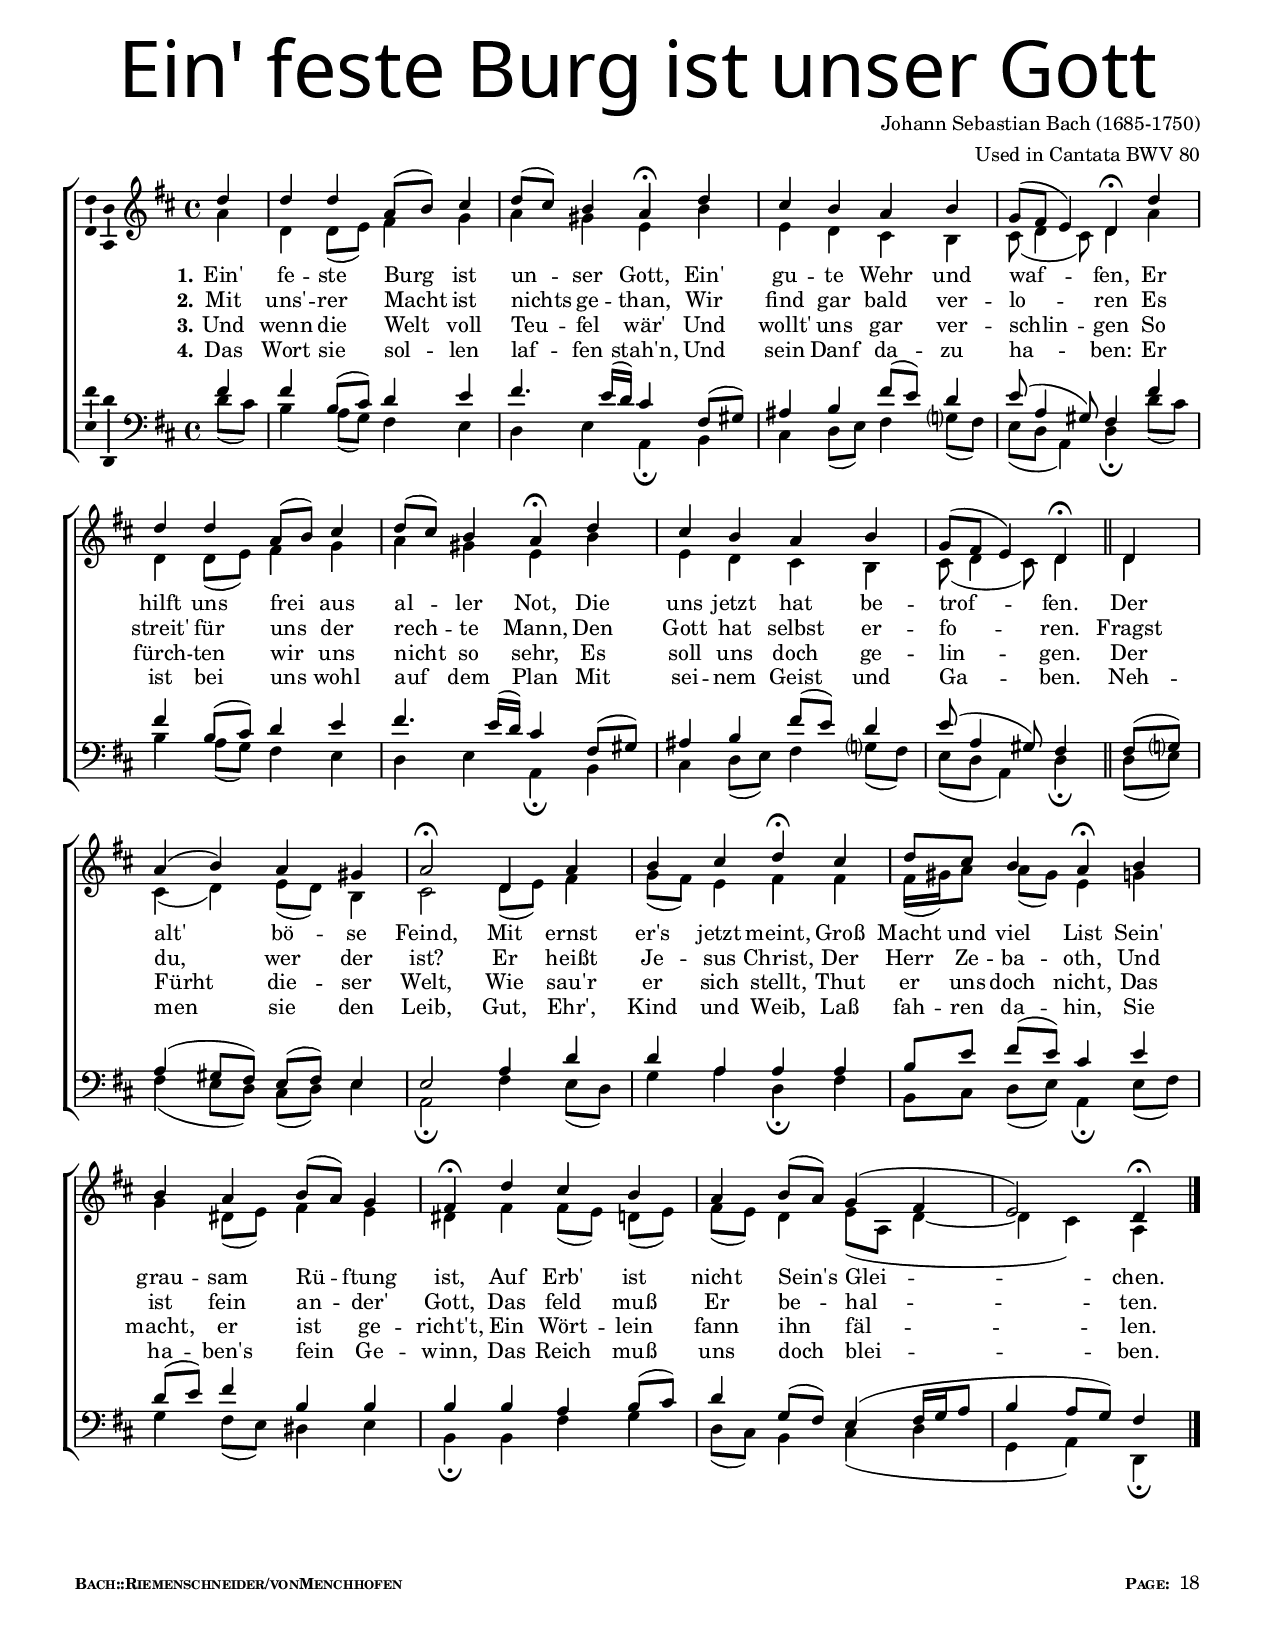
\version "2.19.28"

%%%%%%%%%%%%%%%%%%%%%%%%%%%%%%%%
% Template File cobbled together by Zack von Menchhofen 
%
% http://www.zacheryv.com
% http://www.choirmaster.ca
% http://www.choir.space
%
%
% Feel Free to Use
%
%%%%%%%%%%%%%%%%%%%%%%%%%%%%%%%%

\header {
  %title = "Title"
  %subtitle = "Subtitle"
  composer = "Johann Sebastian Bach (1685-1750)"
  arranger = "Used in Cantata BWV 80"
  title = \markup { \override #'(font-name . "KaiserzeitGotisch") \fontsize #8 { "Ein' feste Burg ist unser Gott"}}
  %Make a Crown
  %title = \markup {   \override #'(font-name . "IntellectaCrowns") \fontsize #10 {
  %       Y
  %}}
  %Make a pretty border at the bottom
  %copyright = \markup {\override #'(font-name . "IntellectaHeraldics") \fontsize #13 {      "yyyyyy"    }}
  % Remove default LilyPond tagline
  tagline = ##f
}

%#(set! paper-alist (cons '("halfLegal" . (cons (* 8.5 in) (* 9 in))) paper-alist))
#(set-global-staff-size 17)

\paper {
  #(set-paper-size "letter")
  page-break = #ly:minimal-breaking
   #(include-special-characters)
  %between-system-space = 10\mm
  two-sided = true
  top-margin = .3\in
  bottom-margin = .3\in 
  %inner-margin = 1\in
  left-margin = .5\in
  right-margin = .5\in
  %outer-margin = 0.5\in
  %page-count = #2
  %between-system-space = 20\mm
  first-page-number = #18
  print-first-page-number =  ##t
  oddHeaderMarkup = \markup \fill-line { " "  }
  evenHeaderMarkup = \markup \fill-line { " "  }
  oddFooterMarkup = \markup { 
                        \fill-line {
                          \line {   \tiny \bold \smallCaps "Bach::Riemenschneider/vonMenchhofen "    }
                          \line { \tiny \bold \smallCaps "Page: "   \on-the-fly #print-page-number-check-first \fromproperty #'page:page-number-string } 
                        } 
                      }
  evenFooterMarkup = \markup { 
                        \fill-line {
                          \line { \tiny \bold \smallCaps "Bach::Riemenschneider/vonMenchhofen"  }
                          \line { \tiny \bold \smallCaps  "    Page: "   \on-the-fly #print-page-number-check-first \fromproperty #'page:page-number-string  } 
                        } 
                      }
}

\layout {
  \context {
    \Score
    \remove "Bar_number_engraver"
  }
  \context {
    \Voice
    \consists "Melody_engraver"
    \override Stem #'neutral-direction = #'()
  }
}

global = {
  \key d \major
  \time 4/4
  \partial 4
}

soprano = \relative c'' {
  \global
  % Music follows here.
  d4 d d a8( b) cis4 d8( cis) b4 a\fermata d cis b a b g8( fis e4) d\fermata
  d'4 d d a8( b) cis4 d8( cis) b4 a\fermata d cis b a b g8( fis e4) d\fermata
  \bar "||" d a'( b) a gis a2\fermata d,4 a' b cis d\fermata cis d8 cis b4 a\fermata
  b b a b8( a) g4 fis\fermata d'cis b a b8( a) g4( fis e2) d4\fermata \bar "|."
}

alto = \relative c' {
  \global
  % Music follows here.
  a'4 d, d8( e) fis4 g a gis e b' e, d cis b cis8( d4 cis8)  d4
  a'4 d, d8( e) fis4 g a gis e b' e, d cis b cis8( d4 cis8) d4
  d4 cis( d) e8( d) b4 cis2 
  d8( e) fis4 g8( fis) e4 fis fis fis16( gis) a8 a( gis) e4 g! 
  g dis8( e) fis4 e dis 
  fis fis8[( e)] d!( e) fis[( e)] d4 e8( a, d4~d cis) a
}

tenor = \relative c' {
  \global
  % Music follows here.
  fis4 fis b,8( cis) d4 e fis4. e16( d) cis4 fis,8( gis) ais4 b fis'8( e) d4 e8( a,4 gis8) fis4
  fis'4 fis b,8( cis) d4 e fis4. e16( d) cis4 fis,8( gis) ais4 b fis'8( e) d4 e8( a,4 gis8) fis4
  fis8( g?) a4( gis8[ fis)] e( fis) e4 e2
  a4 d d a a a b8[ e] fis( e) cis4 e
  d8( e) fis4 b, b b b a b8( cis) d4 g,8( fis) e4( fis16 g a8 b4 a8 g) fis4
}

bass = \relative c {
  \global
  % Music follows here.
  d'8( cis) b4 a8( g) fis4 e d e a,_\fermata b cis d8( e) fis4 g?8( fis) e( d a4) d_\fermata
  d'8( cis) b4 a8( g) fis4 e d e a,_\fermata b cis d8( e) fis4 g?8( fis) e( d a4) d_\fermata
  d8( e) fis4( e8[ d)] cis( d) e4 
  a,2_\fermata fis'4 e8( d) g4 a d,_\fermata 
  fis b,8[ cis] d( e) a,4_\fermata
  e'8( fis) g4 fis8( e) dis4 e b_\fermata 
  b fis' g d8( cis) b4 cis( d g, a) d,_\fermata
}

verseOne = \lyricmode {
  \set stanza = "1."
  % Lyrics follow here.
  Ein' fe -- ste Burg ist un -- ser Gott, 
  Ein' gu -- te Wehr und waf -- fen, 
  
  Er hilft uns frei aus al -- ler Not, 
  Die uns jetzt hat be -- trof -- fen.
  
  Der alt' bö -- se Feind, 
  Mit ernst er's jetzt meint, 
  Groß Macht und viel List 
  Sein' grau -- sam Rü -- ftung ist, 
  Auf Erb' ist nicht Sein's Glei -- chen.
}

verseTwo = \lyricmode {
  \set stanza = "2."
  % Lyrics follow here.
  Mit uns' -- rer Macht ist nichts ge -- than, 
  Wir find gar bald ver -- lo -- ren
  Es streit' für uns der rech -- te Mann, 
  Den Gott hat selbst er -- fo -- ren. 
  Fragst du, wer der ist?
  Er heißt Je -- sus Christ, 
  Der Herr Ze -- ba -- oth, 
  Und ist fein an -- der' Gott, 
  Das feld muß Er be -- hal -- ten.
}

verseThree = \lyricmode {
  \set stanza = "3."
  % Lyrics follow here.
  Und wenn die Welt voll Teu -- fel wär' 
  Und wollt' uns gar ver -- schlin -- gen
  
  So fürch -- ten wir uns nicht so sehr, 
  Es soll uns doch ge -- lin -- gen. 
  
  Der Fürht die -- ser Welt, 
  Wie sau'r er sich stellt,
  
  Thut er uns doch nicht, 
  Das macht, er ist ge -- richt't, 
  Ein Wört -- lein fann ihn fäl -- len.
}

verseFour = \lyricmode {
  \set stanza = "4."
  % Lyrics follow here.
    Das Wort sie sol -- len laf -- fen stah'n, 
  Und sein Danf da -- zu ha -- ben: 
  
  Er ist bei uns wohl auf dem Plan
  Mit sei -- nem Geist und Ga -- ben. 
  
  Neh -- men sie den Leib, 
  Gut, Ehr', Kind und Weib, 
  Laß fah -- ren da -- hin, 
  
  Sie ha -- ben's fein Ge -- winn, 
  Das Reich muß uns doch blei -- ben.

}

figBass = \figuremode {
  \global
  % Figures follow here.
  %<5 3>1
}

choirPart = \new ChoirStaff <<
  \new Staff \with {
    %instrumentName = \markup \center-column { "S." "A." }
  } <<
    \new Voice = "soprano" \with {
      \consists "Ambitus_engraver"
    } { \voiceOne \soprano }
    \new Voice = "alto" \with {
      \consists "Ambitus_engraver"
      \override Ambitus #'X-offset = #2.0
    } { \voiceTwo \alto }
  >>
  \new Lyrics \with {
    \override VerticalAxisGroup #'staff-affinity = #CENTER
  } \lyricsto "soprano" \verseOne
  \new Lyrics \with {
    \override VerticalAxisGroup #'staff-affinity = #CENTER
  } \lyricsto "soprano" \verseTwo
  \new Lyrics \with {
    \override VerticalAxisGroup #'staff-affinity = #CENTER
  } \lyricsto "soprano" \verseThree
  \new Lyrics \with {
    \override VerticalAxisGroup #'staff-affinity = #CENTER
  } \lyricsto "soprano" \verseFour
  \new Staff \with {
    %instrumentName = \markup \center-column { "T." "B." }
  } <<
    \clef bass
    \new Voice = "tenor" \with {
      \consists "Ambitus_engraver"
    } { \voiceOne \tenor }
    \new Voice = "bass" \with {
      \consists "Ambitus_engraver"
      \override Ambitus #'X-offset = #2.0
    } { \voiceTwo \bass }
  >>
>>

bassFiguresPart = \new FiguredBass \figBass

\score {
  <<
    \choirPart
    \bassFiguresPart
  >>
  \layout {
    indent = 0
  }
}

%%%%%%%%%%% USE THIS SECTION FOR TWO COLUMN TEXT BELOW MUSIC
%
%#(define-markup-command (columns layout props args) (markup-list?)
%   (let ((line-width (/ (chain-assoc-get 'line-width props
%                         (ly:output-def-lookup layout 'line-width))
%                        (max (length args) 1))))
%     (interpret-markup layout props
%       (make-line-markup (map (lambda (line)
%                                (markup #:pad-to-box `(0 . ,line-width) '(0 . 0)
%                                  #:override `(line-width . ,line-width)
%                                  line))
%                               args)))))
%
%\markup {
%  \fill-line { 
%     \line { 
%       \override #'(font-name . "IntellectaHeraldics") \fontsize #20 {
%         b
%       }
%     }
%  }
%}

%\markup \abs-fontsize #12 {\null}
%\markup \abs-fontsize #17 {{\concat {\smallCaps "Ein Feste Burg ist Unser Gott "}}}
%\markup \abs-fontsize #17 {{\concat {
% \italic {"(A Mighty Fortress is our God)"}}}}
%\markup \abs-fontsize #12 {\null}
%\markup \abs-fontsize #12 {\null}
%\markup \abs-fontsize #12 {\null}
%\markup 
%  \abs-fontsize #11  {
%    \wordwrap  { \justify {
%      In his book, \italic {Bach: Music in the Castle of Heaven,} Sir John Eliot Gardner shares a story of the Bach family.  Bach's whole family were musicians.  They would often get together for huge family affairs-Dinners and Picnics.  Apparently, the Bach family loved to sing "bawldy" drinking songs.  But being a good and faithful Lutheran family, they would often also sing hymns together. So I had to include the most famous of all the German hymns!}
%      }
%    }	   
%\markup \abs-fontsize #12 {\null}
%\markup \abs-fontsize #12 {\null}
%\markup \abs-fontsize #12 {\null}
%\markup \abs-fontsize #12 \fill-line {\smallCaps { "- Translation -"} }
%\markup \abs-fontsize #12 {\null}
%\markup { \columns {
%  \column { 
%    \override #'(font-name . "PlakatFraktur") {
%    \wordwrap  { \justify {
%        "Ein' feste Burg ist unser Gott, Ein' gute Wehr und" 
%        "waffen, Er hilft uns frei aus aller Not, Die uns jetzt" 
%        "hat betroffen. Der alt' böse Feind, Mit ernst er's "
%        "jetzt meint, Groß Macht und viel List Sein' grausam" 
%        "Rüftung ist, Auf Erb' ist nicht Sein's Gleichen." 
%    }}  
%    }
%  }
%  \column \abs-fontsize #10 { 
%    \wordwrap  { \justify {
%      "A mighty fortress is our God, A bulwark "
%      "never failing, He helps us free from " 
%      "every need that affects us. The old evil" 
%      "enemy, thinks he's now a great power and" 
%      "much cunning - His cruelty has is not "
%      "an equal."
%    }}
%  }
%}
%}
%\markup \abs-fontsize #12 {\null}
%\markup \abs-fontsize #12 {\null}
%\markup \abs-fontsize #12 {\null}
%\markup { \columns {
%  \column { 
%    \override #'(font-name . "PlakatFraktur")  {
%    \wordwrap  { \justify {
%        "Mit uns'rer Macht ist nichts gethan, Wir find gar" 
%        "bald verloren, Es streit' für uns der rechte Mann,"
%        "Den Gott hat selbst erforen. Fragst du, wer der" 
%        "ist? Er heißt Jesus Christ, Der Herr Zebaoth,"
%        "Und ist fein ander' Gott, Das feld"
%        "muß Er behalten." 
%    }}  
%    }
%  }
%  \column \abs-fontsize #10 { 
%    \wordwrap  { \justify {
%      "With our power nothing is done, we find we are"
%      "lost. For us the right man is on our side,"
%      "whom God Himself has given. Ask you who is"
%      "He? His name is Jesus Christ, the Lord of"
%      "Hosts, and He must win the battle."
%    }}
%  }
%}
%}
